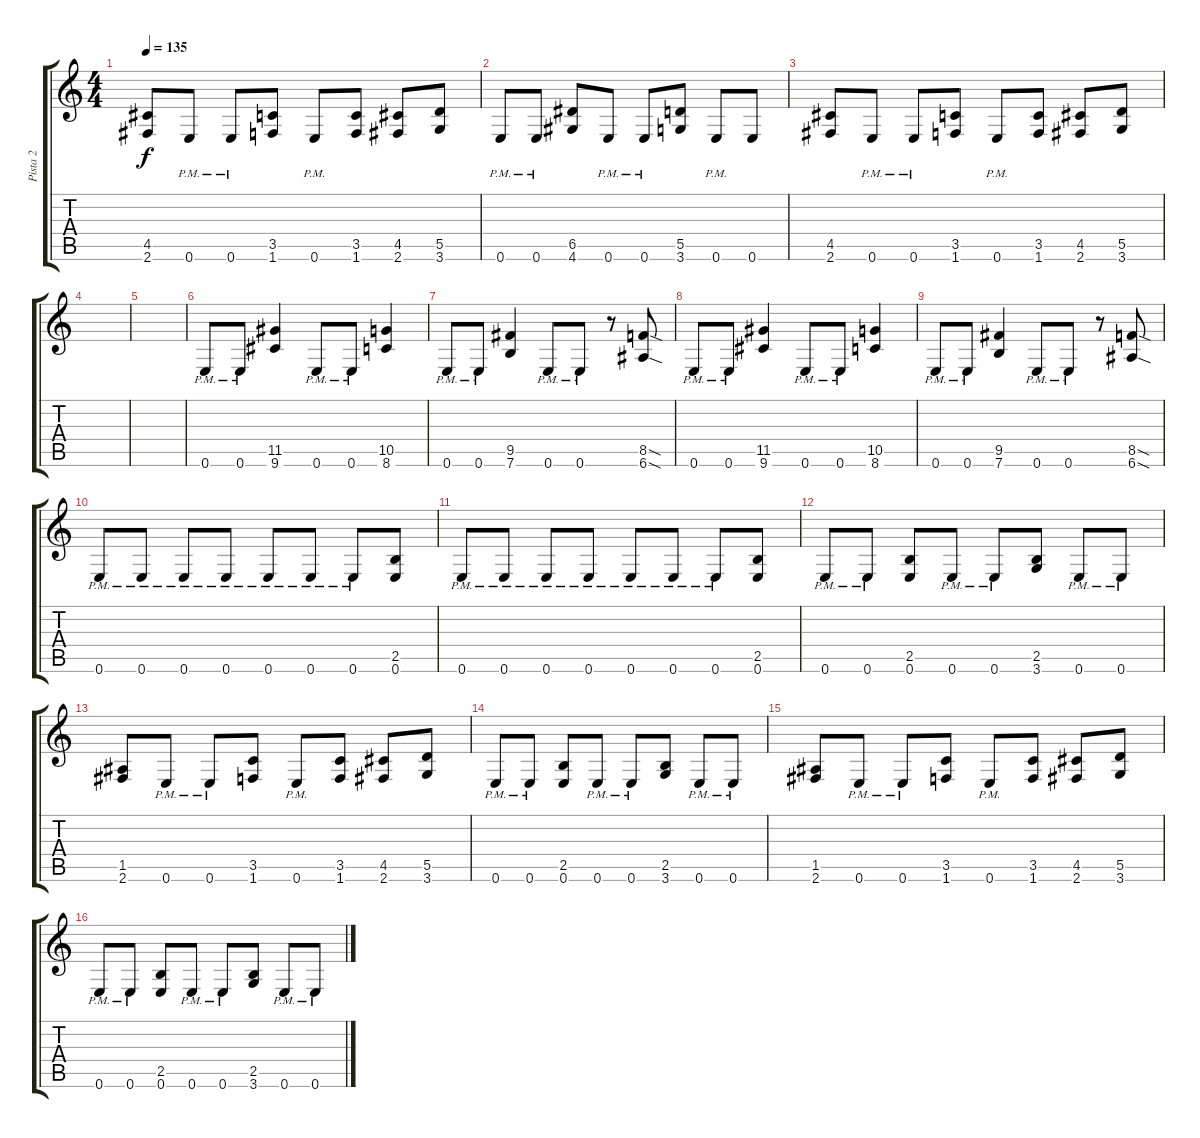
\track ("Pista 2" "Pista 2") {instrument overdrivenguitar}
\staff {score tabs}
\tuning (E4 B3 G3 D3 A2 E2) {hide}
\ts (4 4)
\tempo 135
\clef g2
\ks c
(4.5 2.6).8{dy f} 0.6{pm}.8 0.6{pm}.8 (3.5 1.6).8 0.6{pm}.8 (3.5 1.6).8 (4.5 2.6).8 (5.5 3.6).8 |
0.6{pm}.8 0.6{pm}.8 (6.5 4.6).8 0.6{pm}.8 0.6{pm}.8 (5.5 3.6).8 0.6{pm}.8 0.6.8 |
(4.5 2.6).8 0.6{pm}.8 0.6{pm}.8 (3.5 1.6).8 0.6{pm}.8 (3.5 1.6).8 (4.5 2.6).8 (5.5 3.6).8 |
|
|
0.6{pm}.8 0.6{pm}.8 (11.5 9.6).4 0.6{pm}.8 0.6{pm}.8 (10.5 8.6).4 |
0.6{pm}.8 0.6{pm}.8 (9.5 7.6).4 0.6{pm}.8 0.6{pm}.8 r.8 (8.5{sod} 6.6{sod}).8 |
0.6{pm}.8 0.6{pm}.8 (11.5 9.6).4 0.6{pm}.8 0.6{pm}.8 (10.5 8.6).4 |
0.6{pm}.8 0.6{pm}.8 (9.5 7.6).4 0.6{pm}.8 0.6{pm}.8 r.8 (8.5{sod} 6.6{sod}).8 |
0.6{pm}.8 0.6{pm}.8 0.6{pm}.8 0.6{pm}.8 0.6{pm}.8 0.6{pm}.8 0.6{pm}.8 (2.5 0.6).8 |
0.6{pm}.8 0.6{pm}.8 0.6{pm}.8 0.6{pm}.8 0.6{pm}.8 0.6{pm}.8 0.6{pm}.8 (2.5 0.6).8 |
0.6{pm}.8 0.6{pm}.8 (2.5 0.6).8 0.6{pm}.8 0.6{pm}.8 (2.5 3.6).8 0.6{pm}.8 0.6{pm}.8 |
(1.5 2.6).8 0.6{pm}.8 0.6{pm}.8 (3.5 1.6).8 0.6{pm}.8 (3.5 1.6).8 (4.5 2.6).8 (5.5 3.6).8 |
0.6{pm}.8 0.6{pm}.8 (2.5 0.6).8 0.6{pm}.8 0.6{pm}.8 (2.5 3.6).8 0.6{pm}.8 0.6{pm}.8 |
(1.5 2.6).8 0.6{pm}.8 0.6{pm}.8 (3.5 1.6).8 0.6{pm}.8 (3.5 1.6).8 (4.5 2.6).8 (5.5 3.6).8 |
0.6{pm}.8 0.6{pm}.8 (2.5 0.6).8 0.6{pm}.8 0.6{pm}.8 (2.5 3.6).8 0.6{pm}.8 0.6{pm}.8
